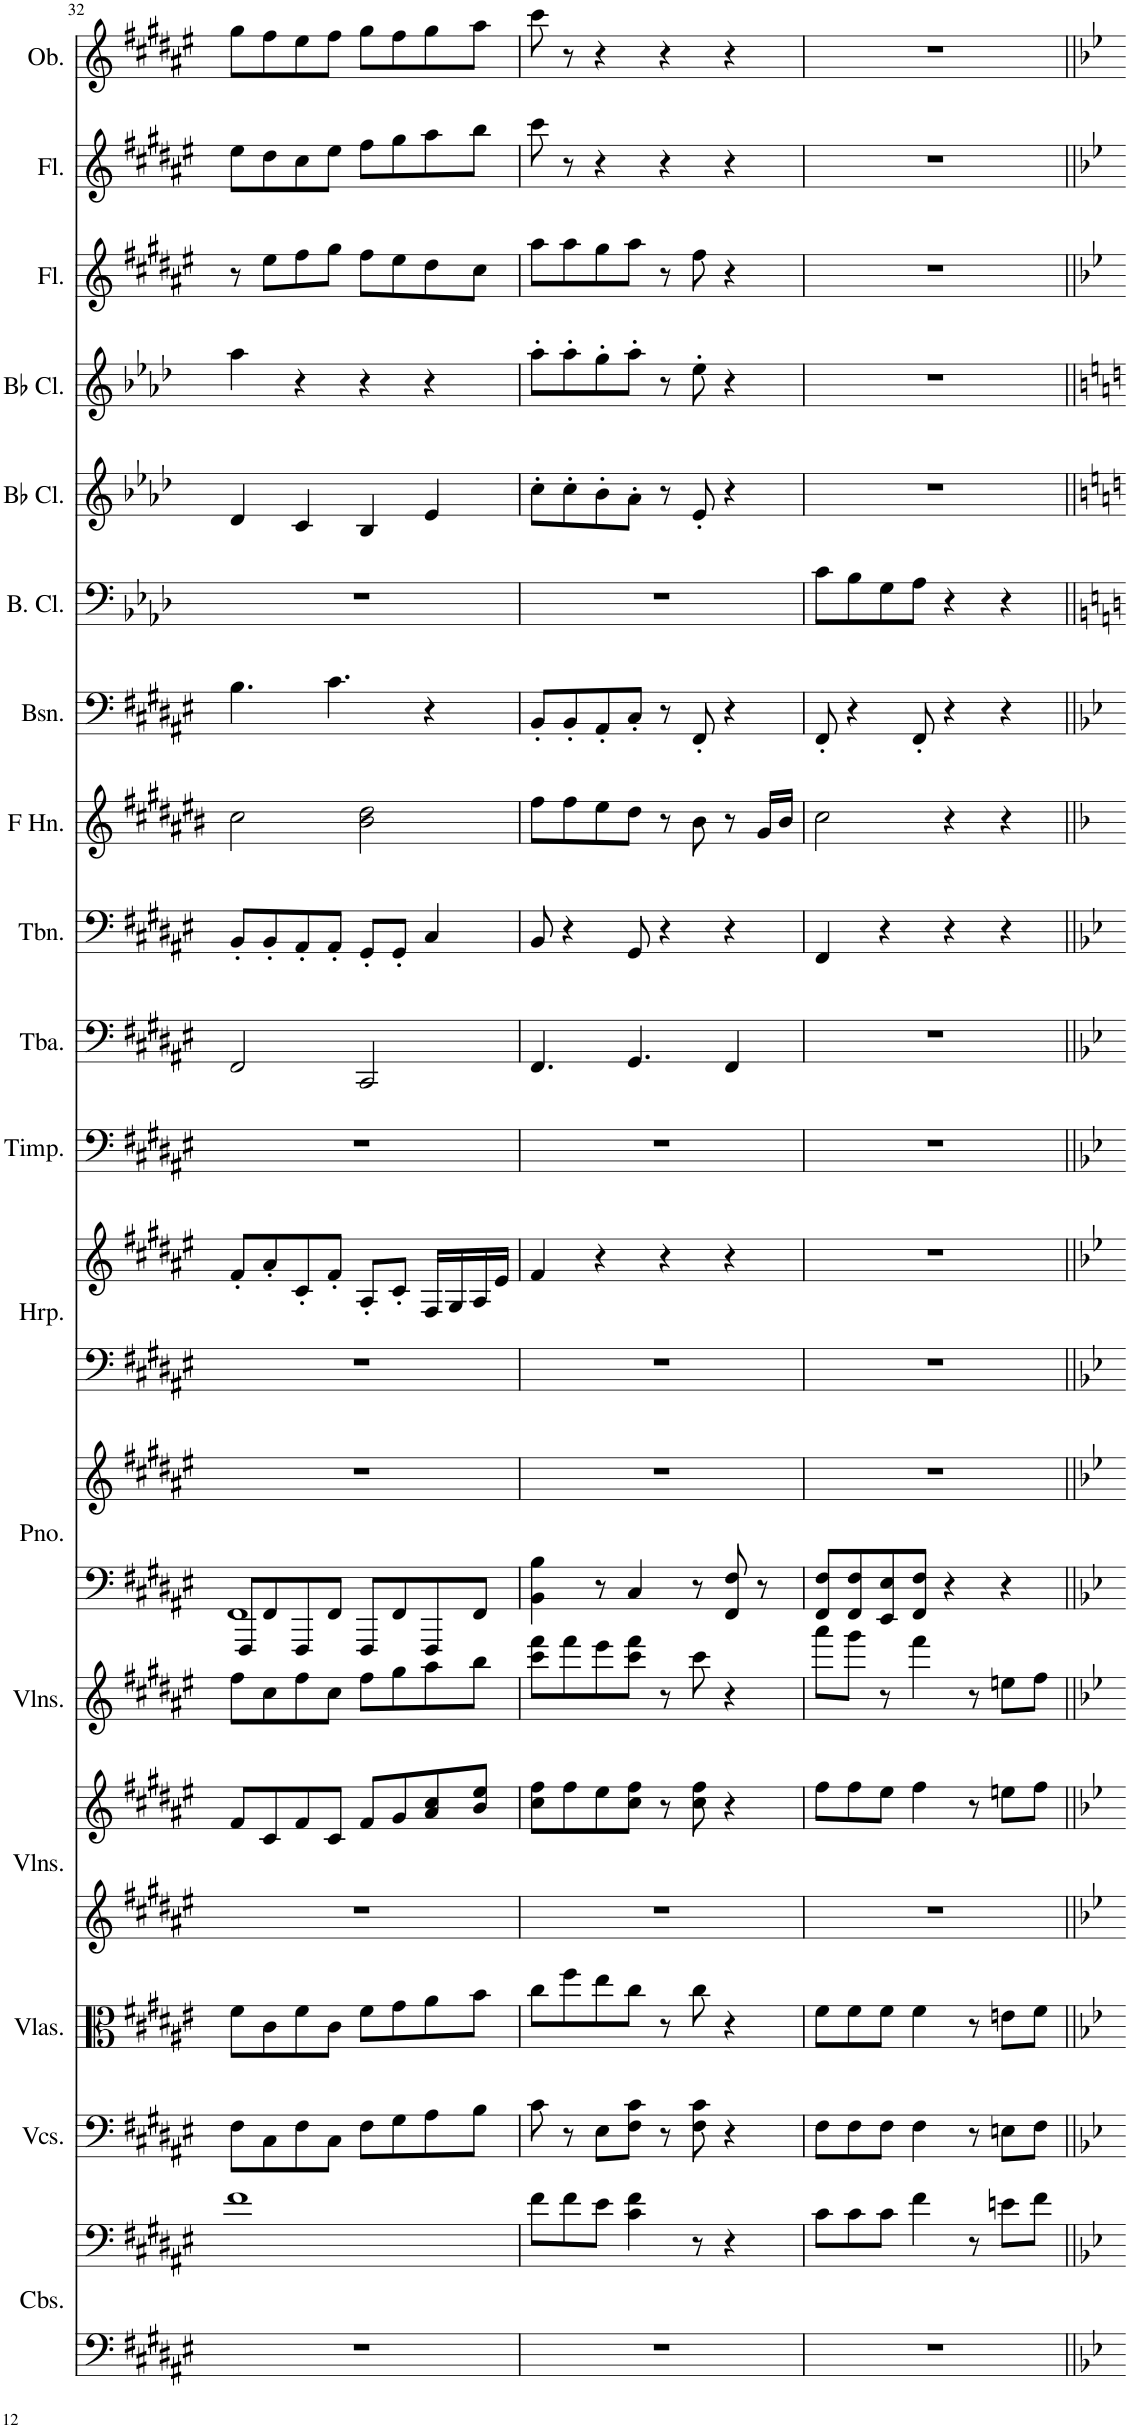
**kern	**kern	**kern	**kern	**kern	**kern	**kern	**kern	**kern	**kern	**kern	**kern	**kern	**kern	**kern	**kern	**kern	**kern	**kern	**kern	**kern	**kern
*part18	*part18	*part17	*part16	*part15	*part15	*part14	*part13	*part13	*part12	*part12	*part11	*part10	*part9	*part8	*part7	*part6	*part5	*part4	*part3	*part2	*part1
*staff22	*staff21	*staff20	*staff19	*staff18	*staff17	*staff16	*staff15	*staff14	*staff13	*staff12	*staff11	*staff10	*staff9	*staff8	*staff7	*staff6	*staff5	*staff4	*staff3	*staff2	*staff1
*I"Contrabasses	*	*I"Violoncellos	*I"Violas	*I"Violins	*	*I"Violins	*I"Piano	*	*I"Harp	*	*I"Timpani	*I"Tuba	*I"Trombone	*I"Horn in F	*I"Bassoon	*I"Bass Clarinet	*I"Bb Clarinet	*I"Bb Clarinet	*I"Flute	*I"Flute	*I"Oboe
*I'Cbs.	*	*I'Vcs.	*I'Vlas.	*I'Vlns.	*	*I'Vlns.	*I'Pno.	*	*I'Hrp.	*	*I'Timp.	*I'Tba.	*I'Tbn.	*	*I'Bsn.	*I'B. Cl.	*I'Bb Cl.	*I'Bb Cl.	*I'Fl.	*I'Fl.	*I'Ob.
!!LO:PB:g=z
*clefF4	*clefF4	*clefF4	*clefC3	*clefG2	*clefG2	*clefG2	*clefF4	*clefG2	*clefF4	*clefG2	*clefF4	*clefF4	*clefF4	*clefG2	*clefF4	*clefF4	*clefG2	*clefG2	*clefG2	*clefG2	*clefG2
*Trd7c12	*Trd7c12	*	*	*	*	*	*	*	*	*	*	*	*	*Trd4c7	*	*Trd8c14	*Trd1c2	*Trd1c2	*	*	*
*k[f#c#g#d#a#e#]	*k[f#c#g#d#a#e#]	*k[f#c#g#d#a#e#]	*k[f#c#g#d#a#e#]	*k[f#c#g#d#a#e#]	*k[f#c#g#d#a#e#]	*k[f#c#g#d#a#e#]	*k[f#c#g#d#a#e#]	*k[f#c#g#d#a#e#]	*k[f#c#g#d#a#e#]	*k[f#c#g#d#a#e#]	*k[f#c#g#d#a#e#]	*k[f#c#g#d#a#e#]	*k[f#c#g#d#a#e#]	*k[f#c#g#d#a#e#b#]	*k[f#c#g#d#a#e#]	*k[b-e-a-d-]	*k[b-e-a-d-]	*k[b-e-a-d-]	*k[f#c#g#d#a#e#]	*k[f#c#g#d#a#e#]	*k[f#c#g#d#a#e#]
*M4/4	*M4/4	*M4/4	*M4/4	*M4/4	*M4/4	*M4/4	*M4/4	*M4/4	*M4/4	*M4/4	*M4/4	*M4/4	*M4/4	*M4/4	*M4/4	*M4/4	*M4/4	*M4/4	*M4/4	*M4/4	*M4/4
=32	=32	=32	=32	=32	=32	=32	=32	=32	=32	=32	=32	=32	=32	=32	=32	=32	=32	=32	=32	=32	=32
*	*	*	*	*	*	*	*^	*	*	*	*	*	*	*	*	*	*	*	*	*	*
1r	1f#	8F#\L	8f#\L	1r	8f#/L	8ff#\L	8FFF#/L	1FF#	1r	1r	8f#'/L	1r	2FF#/	8BB'/L	2cc#\	4.B\	1r	4d-/	4aa-\	8r	8ee#\L	8gg#\L
.	.	8C#\	8c#\	.	8c#/	8cc#\	8FF#/	.	.	.	8a#'/	.	.	8BB'/	.	.	.	.	.	8ee#\L	8dd#\	8ff#\
.	.	8F#\	8f#\	.	8f#/	8ff#\	8FFF#/	.	.	.	8c#'/	.	.	8AA#'/	.	.	.	4c/	4r	8ff#\	8cc#\	8ee#\
.	.	8C#\J	8c#\J	.	8c#/J	8cc#\J	8FF#/J	.	.	.	8f#'/J	.	.	8AA#'/J	.	4.c#\	.	.	.	8gg#\J	8ee#\J	8ff#\J
.	.	8F#\L	8f#\L	.	8f#/L	8ff#\L	8FFF#/L	.	.	.	8A#'/L	.	2CC#/	8GG#'/L	2b#\ 2dd#\	.	.	4B-/	4r	8ff#\L	8ff#\L	8gg#\L
.	.	8G#\	8g#\	.	8g#/	8gg#\	8FF#/	.	.	.	8c#'/J	.	.	8GG#'/J	.	.	.	.	.	8ee#\	8gg#\	8ff#\
.	.	8A#\	8a#\	.	8a#/ 8cc#/	8aa#\	8FFF#/	.	.	.	16F#/LL	.	.	4C#/	.	4r	.	4e-/	4r	8dd#\	8aa#\	8gg#\
.	.	.	.	.	.	.	.	.	.	.	16G#/	.	.	.	.	.	.	.	.	.	.	.
.	.	8B\J	8b\J	.	8b/ 8ee#/J	8bb\J	8FF#/J	.	.	.	16A#/	.	.	.	.	.	.	.	.	8cc#\J	8bb\J	8aa#\J
.	.	.	.	.	.	.	.	.	.	.	16e#/JJ	.	.	.	.	.	.	.	.	.	.	.
*	*	*	*	*	*	*	*v	*v	*	*	*	*	*	*	*	*	*	*	*	*	*	*
=33	=33	=33	=33	=33	=33	=33	=33	=33	=33	=33	=33	=33	=33	=33	=33	=33	=33	=33	=33	=33	=33
1r	8f#\L	8c#\	8cc#\L	1r	8cc#\ 8ff#\L	8ccc#\ 8fff#\L	4BB\ 4B\	1r	1r	4f#/	1r	4.FF#/	8BB/	8ff#\L	8BB'/L	1r	8cc'\L	8aa-'\L	8aa#\L	8ccc#\	8ccc#\
.	8f#\	8r	8ff#\	.	8ff#\	8fff#\	.	.	.	.	.	.	4r	8ff#\	8BB'/	.	8cc'\	8aa-'\	8aa#\	8r	8r
.	8e#\J	8E#\L	8ee#\	.	8ee#\	8eee#\	8r	.	.	4r	.	.	.	8ee#\	8AA#'/	.	8b-'\	8gg'\	8gg#\	4r	4r
.	4c#\ 4f#\	8F#\ 8c#\J	8cc#\J	.	8cc#\ 8ff#\J	8ccc#\ 8fff#\J	4C#/	.	.	.	.	4.GG#/	8GG#/	8dd#\J	8C#'/J	.	8a-'\J	8aa-'\J	8aa#\J	.	.
.	.	8r	8r	.	8r	8r	.	.	.	4r	.	.	4r	8r	8r	.	8r	8r	8r	4r	4r
.	8r	8F#\ 8c#\	8cc#\	.	8cc#\ 8ff#\	8ccc#\	8r	.	.	.	.	.	.	8b#\	8FF#'/	.	8e-'/	8ee-'\	8ff#\	.	.
.	4r	4r	4r	.	4r	4r	8FF#/ 8F#/	.	.	4r	.	4FF#/	4r	8r	4r	.	4r	4r	4r	4r	4r
.	.	.	.	.	.	.	8r	.	.	.	.	.	.	16g#/LL	.	.	.	.	.	.	.
.	.	.	.	.	.	.	.	.	.	.	.	.	.	16b#/JJ	.	.	.	.	.	.	.
=34	=34	=34	=34	=34	=34	=34	=34	=34	=34	=34	=34	=34	=34	=34	=34	=34	=34	=34	=34	=34	=34
1r	8c#\L	8F#\L	8f#\L	1r	8ff#\L	8aaa#\L	8FF#/ 8F#/L	1r	1r	1r	1r	1r	4FF#/	2cc#\	8FF#'/	8c\L	1r	1r	1r	1r	1r
.	8c#\	8F#\	8f#\	.	8ff#\	8ggg#\J	8FF#/ 8F#/	.	.	.	.	.	.	.	4r	8B-\	.	.	.	.	.
.	8c#\J	8F#\J	8f#\J	.	8ee#\J	8r	8EE#/ 8E#/	.	.	.	.	.	4r	.	.	8G\	.	.	.	.	.
.	4f#\	4F#\	4f#\	.	4ff#\	4fff#\	8FF#/ 8F#/J	.	.	.	.	.	.	.	8FF#'/	8A-\J	.	.	.	.	.
.	.	.	.	.	.	.	4r	.	.	.	.	.	4r	4r	4r	4r	.	.	.	.	.
.	8r	8r	8r	.	8r	8r	.	.	.	.	.	.	.	.	.	.	.	.	.	.	.
.	8en\L	8En\L	8en\L	.	8een\L	8een\L	4r	.	.	.	.	.	4r	4r	4r	4r	.	.	.	.	.
.	8f#\J	8F#\J	8f#\J	.	8ff#\J	8ff#\J	.	.	.	.	.	.	.	.	.	.	.	.	.	.	.
=||	=||	=||	=||	=||	=||	=||	=||	=||	=||	=||	=||	=||	=||	=||	=||	=||	=||	=||	=||	=||	=||
*-	*-	*-	*-	*-	*-	*-	*-	*-	*-	*-	*-	*-	*-	*-	*-	*-	*-	*-	*-	*-	*-
